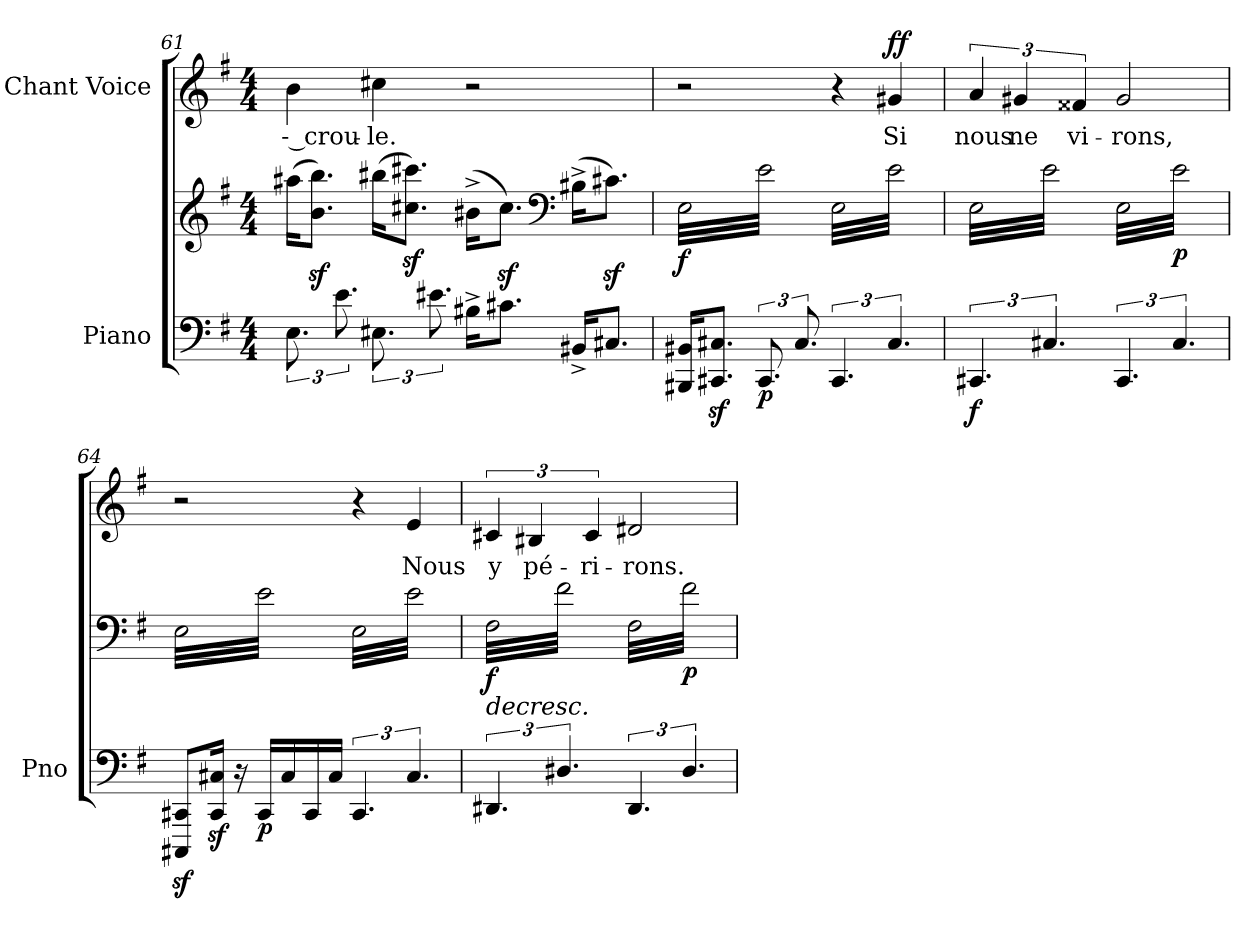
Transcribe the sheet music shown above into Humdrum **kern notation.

**kern	**kern	**dynam	**kern	**text	**dynam
*part2	*part2	*part2	*part1	*part1	*part1
*staff3	*staff2	*staff2/3	*staff1	*staff1	*staff1
*I"Piano	*	*	*I"Chant Voice	*	*
*I'Pno	*	*	*	*	*
*clefF4	*clefG2	*	*clefG2	*	*
*k[f#]	*k[f#]	*	*k[f#]	*	*
*M4/4	*M4/4	*	*M4/4	*	*
=61	=61	=61	=61	=61	=61
12.E\	(16aa#X\KL	.	4b\	-- crou-	.
.	8.b\z< 8.bb\z<J)	.	.	.	.
12.e\	.	.	.	.	.
12.E#X\	(16bb#X\KL	.	4cc#X\	-le.	.
.	8.cc#X\z< 8.ccc#X\z<J)	.	.	.	.
12.e#X\	.	.	.	.	.
16B#X^\KL	(16b#X^\KL	.	2r	.	.
8.c#X\J	8.cc#z<\J)	.	.	.	.
*	*clefF4	*	*	*	*
16BB#X^/KL	(16B#X^\KL	.	.	.	.
8.C#X/J	8.c#Xz<\J)	.	.	.	.
=62	=62	=62	=62	=62	=62
!	!	!LO:DY:b	!	!	!
*	*tremolo	*	*	*	*
16BBB#X/ 16BB#X/KL	32E\LLL	f	2r	.	.
.	32e\	.	.	.	.
8.CC#X/z< 8.C#X/z<J	32E\	.	.	.	.
.	32e\	.	.	.	.
.	32E\	.	.	.	.
.	32e\	.	.	.	.
.	32E\	.	.	.	.
.	32e\	.	.	.	.
!	!	!LO:DY:b=2	!	!	!
12.CC#/	32E\	p	.	.	.
.	32e\	.	.	.	.
.	32E\	.	.	.	.
.	32e\	.	.	.	.
12.C#/	32E\	.	.	.	.
.	32e\	.	.	.	.
.	32E\	.	.	.	.
.	32e\JJJ	.	.	.	.
6.CC#/	32E\LLL	.	4r	.	.
.	32e\	.	.	.	.
.	32E\	.	.	.	.
.	32e\	.	.	.	.
.	32E\	.	.	.	.
.	32e\	.	.	.	.
.	32E\	.	.	.	.
.	32e\	.	.	.	.
!	!	!	!	!	!LO:DY:a
6.C#/	32E\	.	4g#X/	Si	ff
.	32e\	.	.	.	.
.	32E\	.	.	.	.
.	32e\	.	.	.	.
.	32E\	.	.	.	.
.	32e\	.	.	.	.
.	32E\	.	.	.	.
.	32e\JJJ	.	.	.	.
=63	=63	=63	=63	=63	=63
!	!	!LO:DY:b=2	!	!	!
6.CC#X/	32E\LLL	f	6a/	nous	.
.	32e\	.	.	.	.
.	32E\	.	.	.	.
.	32e\	.	.	.	.
.	32E\	.	.	.	.
.	32e\	.	.	.	.
.	.	.	6g#X/	ne	.
.	32E\	.	.	.	.
.	32e\	.	.	.	.
6.C#X/	32E\	.	.	.	.
.	32e\	.	.	.	.
.	32E\	.	.	.	.
.	.	.	6f##X/	vi-	.
.	32e\	.	.	.	.
.	32E\	.	.	.	.
.	32e\	.	.	.	.
.	32E\	.	.	.	.
.	32e\JJJ	.	.	.	.
6.CC#/	32E\LLL	.	2g#/	-rons,	.
.	32e\	.	.	.	.
.	32E\	.	.	.	.
.	32e\	.	.	.	.
.	32E\	.	.	.	.
.	32e\	.	.	.	.
.	32E\	.	.	.	.
.	32e\	.	.	.	.
!	!	!LO:DY:b	!	!	!
6.C#/	32E\	p	.	.	.
.	32e\	.	.	.	.
.	32E\	.	.	.	.
.	32e\	.	.	.	.
.	32E\	.	.	.	.
.	32e\	.	.	.	.
.	32E\	.	.	.	.
.	32e\JJJ	.	.	.	.
=64	=64	=64	=64	=64	=64
8CCC#X/z< 8CC#X/z<L	32E\LLL	.	2r	.	.
.	32e\	.	.	.	.
.	32E\	.	.	.	.
.	32e\	.	.	.	.
16CC#/z< 16C#X/z<Jk	32E\	.	.	.	.
.	32e\	.	.	.	.
16r	32E\	.	.	.	.
.	32e\	.	.	.	.
!	!	!LO:DY:b=2	!	!	!
16CC#/LL	32E\	p	.	.	.
.	32e\	.	.	.	.
16C#/	32E\	.	.	.	.
.	32e\	.	.	.	.
16CC#/	32E\	.	.	.	.
.	32e\	.	.	.	.
16C#/JJ	32E\	.	.	.	.
.	32e\JJJ	.	.	.	.
6.CC#/	32E\LLL	.	4r	.	.
.	32e\	.	.	.	.
.	32E\	.	.	.	.
.	32e\	.	.	.	.
.	32E\	.	.	.	.
.	32e\	.	.	.	.
.	32E\	.	.	.	.
.	32e\	.	.	.	.
6.C#/	32E\	.	4e/	Nous	.
.	32e\	.	.	.	.
.	32E\	.	.	.	.
.	32e\	.	.	.	.
.	32E\	.	.	.	.
.	32e\	.	.	.	.
.	32E\	.	.	.	.
.	32e\JJJ	.	.	.	.
=65	=65	=65	=65	=65	=65
!	!	!LO:HP:b	!	!	!
!	!	!LO:DY:n=1:b	!	!	!
6.DD#X/	32F#\LLL	> f	6c#X/	y	.
.	32f#\	.	.	.	.
.	32F#\	.	.	.	.
.	32f#\	.	.	.	.
.	32F#\	.	.	.	.
.	32f#\	.	.	.	.
.	.	.	6B#X/	pé-	.
.	32F#\	.	.	.	.
.	32f#\	.	.	.	.
6.D#X/	32F#\	.	.	.	.
.	32f#\	.	.	.	.
.	32F#\	.	.	.	.
.	.	.	6c#/	-ri-	.
.	32f#\	.	.	.	.
.	32F#\	.	.	.	.
.	32f#\	.	.	.	.
.	32F#\	.	.	.	.
.	32f#\JJJ	.	.	.	.
6.DD#/	32F#\LLL	.	2d#X/	-rons.	.
.	32f#\	.	.	.	.
.	32F#\	.	.	.	.
.	32f#\	.	.	.	.
.	32F#\	.	.	.	.
.	32f#\	.	.	.	.
.	32F#\	.	.	.	.
.	32f#\	.	.	.	.
!	!	!LO:DY:n=2:b	!	!	!
6.D#/	32F#\	p	.	.	.
.	32f#\	.	.	.	.
.	32F#\	.	.	.	.
.	32f#\	.	.	.	.
.	32F#\	.	.	.	.
.	32f#\	.	.	.	.
.	32F#\	.	.	.	.
.	32f#\JJJ	.	.	.	.
*	*Xtremolo	*	*	*	*
.	.	]	.	.	.
.	.	.	.	.	.
.	.	.	.	.	.
.	.	.	.	.	.
.	.	.	.	.	.
.	.	.	.	.	.
.	.	.	.	.	.
.	.	.	.	.	.
=	=	=	=	=	=
*-	*-	*-	*-	*-	*-
